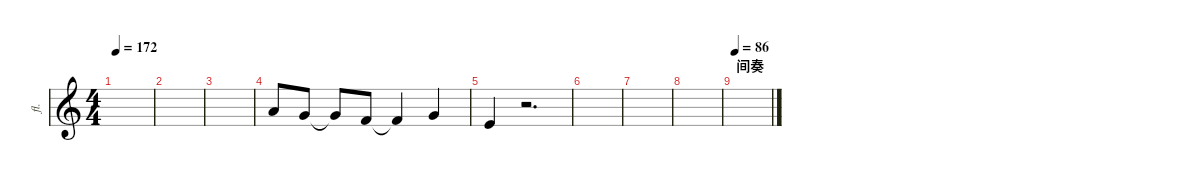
\defaultSystemsLayout 4
\hideDynamics
\bracketExtendMode nobrackets
\track ("Vocal和" "fl.") {instrument flute}
\staff {score}
\tuning (E4 B3 G3 D3 A2 E2)
\ts (4 4)
\tempo 172
\clef g2
\ks c
|
|
|
5.1.8{beam Up} 3.1.8{beam Up} 3.1{t}.8{beam Up} 1.1.8{beam Up} 1.1{t}.4{beam Up} 3.1.4{beam Up} |
0.1.4{beam Up} r.2{d beam Down} |
|
|
|
\section ("" "间奏")
\tempo 86
